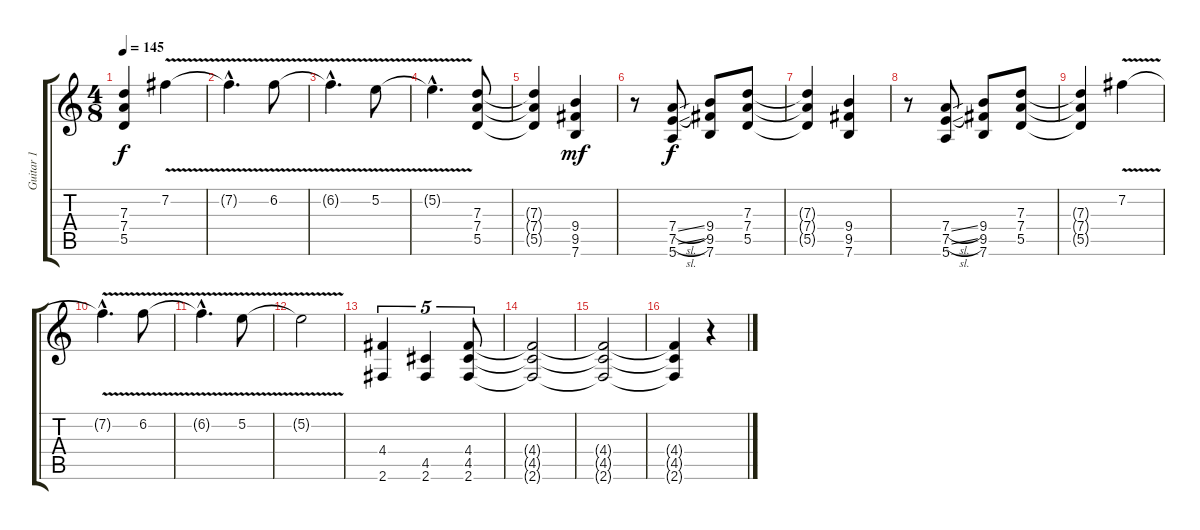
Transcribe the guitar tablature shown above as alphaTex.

\track ("Guitar 1" "Guitar 1") {instrument distortionguitar}
\staff {score tabs}
\tuning (E4 B3 G3 D3 A2 E2) {hide}
\ts (4 8)
\tempo 145
\clef g2
\ks c
(7.3{t} 7.4{t} 5.5{t}).4{dy f} 7.2{v}.4{balance 8} |
7.2{hac t}.4{d} 6.2{v}.8 |
6.2{hac t}.4{d} 5.2{v}.8 |
5.2{hac t}.4{d} (7.3 7.4 5.5).8{balance 16} |
(7.3{t} 7.4{t} 5.5{t}).4 (9.4 9.5 7.6).4{dy mf} |
r.8 (7.4{sl} 7.5{sl} 5.6).8{dy f} (9.4 9.5 7.6).8 (7.3 7.4 5.5).8 |
(7.3{t} 7.4{t} 5.5{t}).4 (9.4 9.5 7.6).4 |
r.8 (7.4{sl} 7.5{sl} 5.6).8 (9.4 9.5 7.6).8 (7.3 7.4 5.5).8 |
(7.3{t} 7.4{t} 5.5{t}).4 7.2{v}.4{balance 8} |
7.2{hac t}.4{d} 6.2{v}.8 |
6.2{hac t}.4{d} 5.2{v}.8 |
5.2{t}.2 |
(4.4 2.6).4{tu (5 4)} (4.5 2.6).4{tu (5 4)} (4.4 4.5 2.6).8{tu (5 4)} |
(4.4{t} 4.5{t} 2.6{t}).2 |
(4.4{t} 4.5{t} 2.6{t}).2 |
(4.4{t} 4.5{t} 2.6{t}).4 r.4
